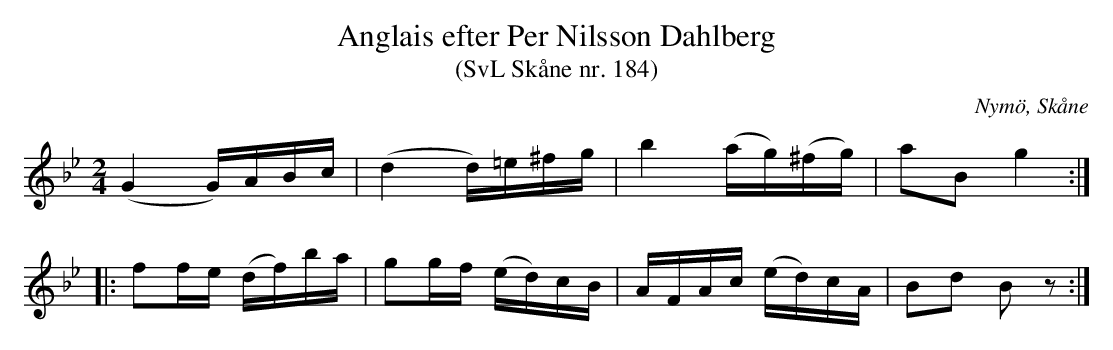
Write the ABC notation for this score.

X:1
T:Anglais efter Per Nilsson Dahlberg
T:(SvL Skåne nr. 184)
O:Nymö, Skåne
M:2/4
L:1/16
K:Bb
(G4 G)ABc | (d4 d)=e^fg | b4 (ag)(^fg) | a2B2 g4 :|
|: f2fe (df)ba | g2gf (ed)cB | AFAc (ed)cA | B2d2 B2 z2 :|
